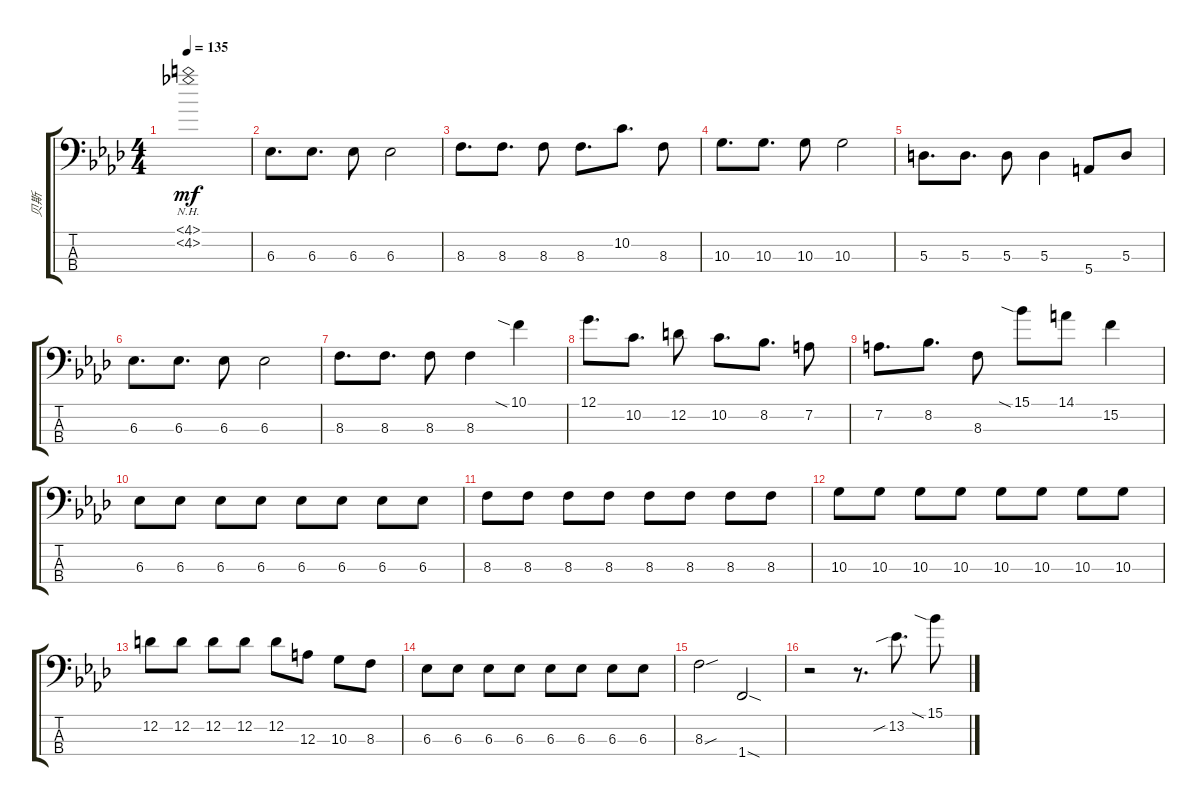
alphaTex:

\track ("贝斯" "贝斯") {instrument electricbassfinger}
\staff {score tabs}
\tuning (G2 D2 A1 E1) {hide}
\ts (4 4)
\tempo 135
\clef f4
\ks ab
(4.1{nh t} 4.2{nh t}).1{dy mf} |
6.3.8{d} 6.3.8{d} 6.3.8 6.3.2 |
8.3.8{d} 8.3.8{d} 8.3.8 8.3.8{d} 10.2.8{d} 8.3.8 |
10.3.8{d} 10.3.8{d} 10.3.8 10.3.2 |
5.3.8{d} 5.3.8{d} 5.3.8 5.3.4 5.4.8 5.3.8 |
6.3.8{d} 6.3.8{d} 6.3.8 6.3.2 |
8.3.8{d} 8.3.8{d} 8.3.8 8.3.4 10.1{sia}.4 |
12.1.8{d} 10.2.8{d} 12.2.8 10.2.8{d} 8.2.8{d} 7.2.8 |
7.2.8{d} 8.2.8{d} 8.3.8 15.1{sia}.8 14.1.8 15.2.4 |
6.3.8 6.3.8 6.3.8 6.3.8 6.3.8 6.3.8 6.3.8 6.3.8 |
8.3.8 8.3.8 8.3.8 8.3.8 8.3.8 8.3.8 8.3.8 8.3.8 |
10.3.8 10.3.8 10.3.8 10.3.8 10.3.8 10.3.8 10.3.8 10.3.8 |
12.2.8 12.2.8 12.2.8 12.2.8 12.2.8 12.3.8 10.3.8 8.3.8 |
6.3.8 6.3.8 6.3.8 6.3.8 6.3.8 6.3.8 6.3.8 6.3.8 |
8.3{sou}.2 1.4{sod}.2 |
r.2 r.8{d} 13.2{sib}.8{d} 15.1{sia}.8
